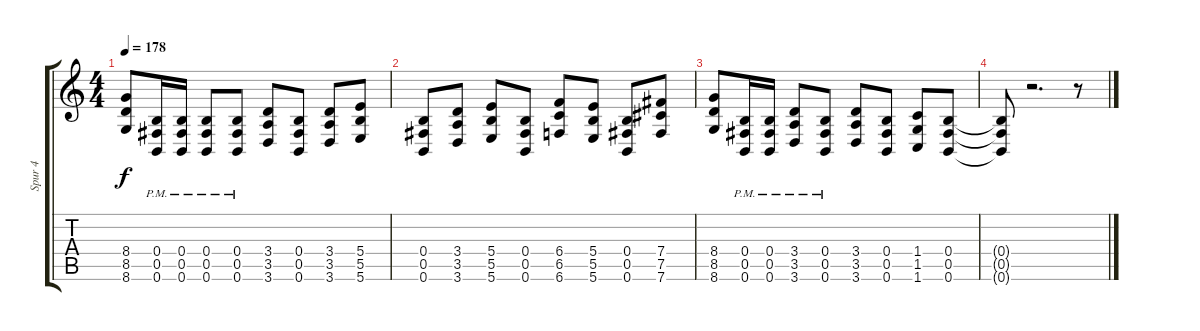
\track ("Spur 4" "Spur 4") {instrument distortionguitar}
\staff {score tabs}
\tuning (Db4 Ab3 E3 B2 Gb2 B1) {hide}
\ts (4 4)
\tempo 178
\clef g2
\ks c
(8.4 8.5 8.6).8{dy f} (0.4{pm} 0.5{pm} 0.6{pm}).16 (0.4{pm} 0.5{pm} 0.6{pm}).16 (0.4{pm} 0.5{pm} 0.6{pm}).8 (0.4{pm} 0.5 0.6).8 (3.4 3.5 3.6).8 (0.4 0.5 0.6).8 (3.4 3.5 3.6).8 (5.4 5.5 5.6).8 |
(0.4 0.5 0.6).8 (3.4 3.5 3.6).8 (5.4 5.5 5.6).8 (0.4 0.5 0.6).8 (6.4 6.5 6.6).8 (5.4 5.5 5.6).8 (0.4 0.5 0.6).8 (7.4 7.5 7.6).8 |
(8.4 8.5 8.6).8 (0.4{pm} 0.5{pm} 0.6{pm}).16 (0.4{pm} 0.5 0.6).16 (3.4{pm} 3.5{pm} 3.6{pm}).8 (0.4{pm} 0.5 0.6).8 (3.4 3.5 3.6).8 (0.4 0.5 0.6).8 (1.4 1.5 1.6).8 (0.4 0.5 0.6).8 |
(0.4{t} 0.5{t} 0.6{t}).8 r.2{d} r.8
